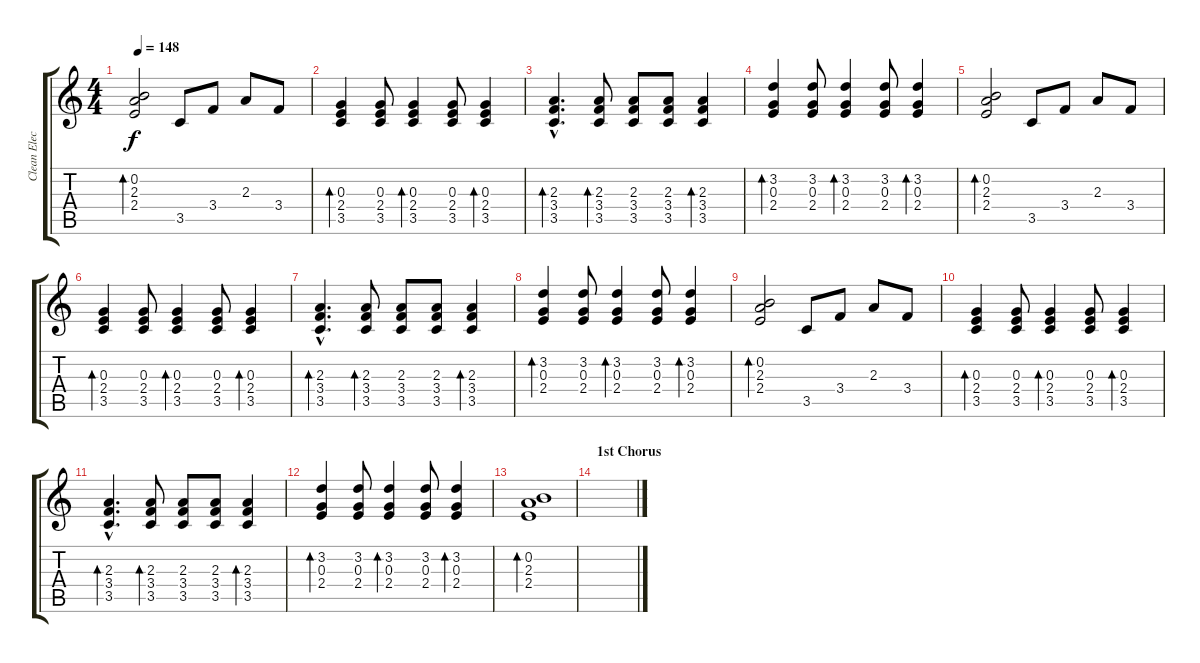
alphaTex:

\track ("Clean Electric Guitar" "Clean Elec") {instrument electricguitarclean}
\staff {score tabs}
\tuning (E4 B3 G3 D3 A2 E2) {hide}
\ts (4 4)
\tempo 148
\clef g2
\ks c
(0.2 2.3 2.4).2{bd 240 dy f} 3.5.8 3.4.8 2.3.8 3.4.8 |
(0.3 2.4 3.5).4{bd 240} (0.3 2.4 3.5).8 (0.3 2.4 3.5).4{bd 240} (0.3 2.4 3.5).8 (0.3 2.4 3.5).4{bd 240} |
(2.3{hac} 3.4{hac} 3.5{hac}).4{d bd 240} (2.3 3.4 3.5).8{bd 120} (2.3 3.4 3.5).8 (2.3 3.4 3.5).8 (2.3 3.4 3.5).4{bd 120} |
(3.2 0.3 2.4).4{bd 240} (3.2 0.3 2.4).8 (3.2 0.3 2.4).4{bd 120} (3.2 0.3 2.4).8 (3.2 0.3 2.4).4{bd 120} |
(0.2 2.3 2.4).2{bd 240} 3.5.8 3.4.8 2.3.8 3.4.8 |
(0.3 2.4 3.5).4{bd 240} (0.3 2.4 3.5).8 (0.3 2.4 3.5).4{bd 240} (0.3 2.4 3.5).8 (0.3 2.4 3.5).4{bd 240} |
(2.3{hac} 3.4{hac} 3.5{hac}).4{d bd 240} (2.3 3.4 3.5).8{bd 120} (2.3 3.4 3.5).8 (2.3 3.4 3.5).8 (2.3 3.4 3.5).4{bd 120} |
(3.2 0.3 2.4).4{bd 240} (3.2 0.3 2.4).8 (3.2 0.3 2.4).4{bd 120} (3.2 0.3 2.4).8 (3.2 0.3 2.4).4{bd 120} |
(0.2 2.3 2.4).2{bd 240} 3.5.8 3.4.8 2.3.8 3.4.8 |
(0.3 2.4 3.5).4{bd 240} (0.3 2.4 3.5).8 (0.3 2.4 3.5).4{bd 240} (0.3 2.4 3.5).8 (0.3 2.4 3.5).4{bd 240} |
(2.3{hac} 3.4{hac} 3.5{hac}).4{d bd 240} (2.3 3.4 3.5).8{bd 120} (2.3 3.4 3.5).8 (2.3 3.4 3.5).8 (2.3 3.4 3.5).4{bd 120} |
(3.2 0.3 2.4).4{bd 240} (3.2 0.3 2.4).8 (3.2 0.3 2.4).4{bd 120} (3.2 0.3 2.4).8 (3.2 0.3 2.4).4{bd 120} |
(0.2 2.3 2.4).1{bd 240} |
\section ("" "1st Chorus")
